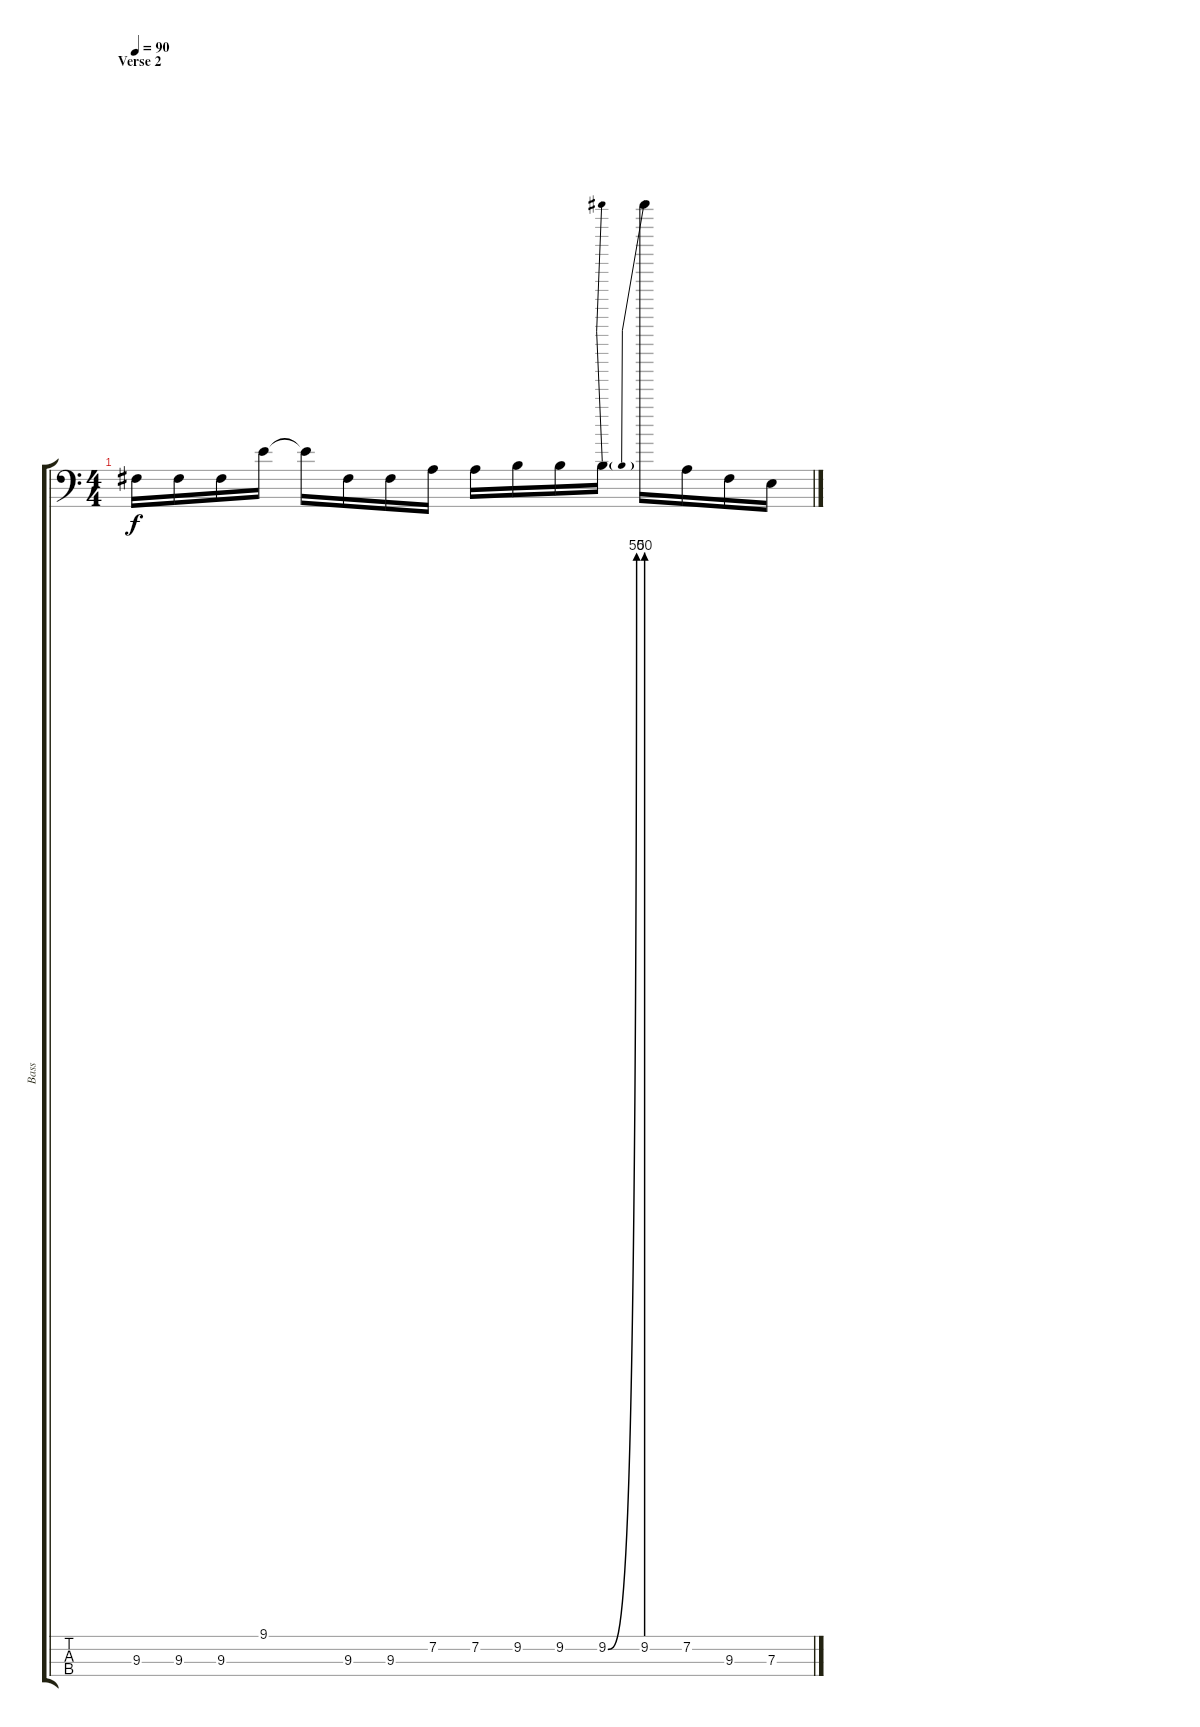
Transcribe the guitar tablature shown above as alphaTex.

\track ("Bass" "Bass") {instrument electricbassfinger}
\staff {score tabs}
\tuning (G2 D2 A1 E1) {hide}
\ts (4 4)
\section ("" "Verse 2")
\tempo 90
\clef f4
\ks c
9.3.16{dy f} 9.3.16 9.3.16 9.1.16 9.1{t}.16 9.3.16 9.3.16 7.2.16 7.2.16 9.2.16 9.2.16 9.2{be (bend 0 0 300 200)}.16 9.2{be (prebend 0 200 300 200)}.16 7.2.16 9.3.16 7.3.16
